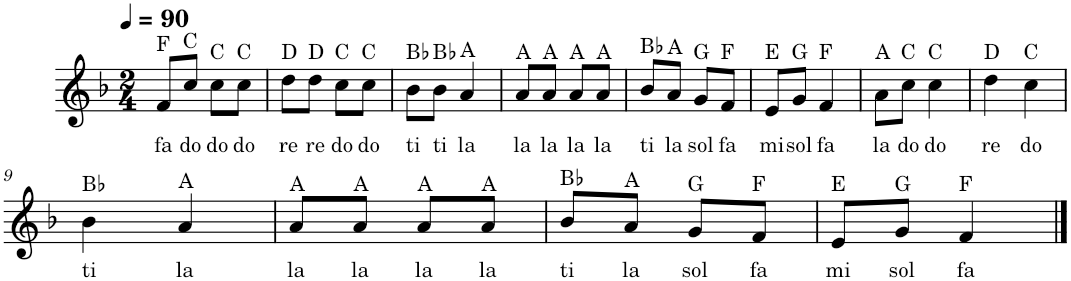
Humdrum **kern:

**kern	**text
*part1	*part1
*staff1	*staff1
*I"Piano	*
*I'Pno.	*
*clefG2	*
*k[b-]	*
*M2/4	*
*MM90	*
=1	=1
!LO:TX:a:t=F	!
!	!LO:LY:b
8f/L	fa
!LO:TX:a:t=C	!
!	!LO:LY:b
8cc/J	do
!LO:TX:a:t=C	!
!	!LO:LY:b
8cc\L	do
!LO:TX:a:t=C	!
!	!LO:LY:b
8cc\J	do
=2	=2
!LO:TX:a:t=D	!
!	!LO:LY:b
8dd\L	re
!LO:TX:a:t=D	!
!	!LO:LY:b
8dd\J	re
!LO:TX:a:t=C	!
!	!LO:LY:b
8cc\L	do
!LO:TX:a:t=C	!
!	!LO:LY:b
8cc\J	do
=3	=3
!LO:TX:a:t=B♭	!
!	!LO:LY:b
8b-\L	ti
!LO:TX:a:t=B♭	!
!	!LO:LY:b
8b-\J	ti
!LO:TX:a:t=A	!
!	!LO:LY:b
4a/	la
=4	=4
!LO:TX:a:t=A	!
!	!LO:LY:b
8a/L	la
!LO:TX:a:t=A	!
!	!LO:LY:b
8a/J	la
!LO:TX:a:t=A	!
!	!LO:LY:b
8a/L	la
!LO:TX:a:t=A	!
!	!LO:LY:b
8a/J	la
=5	=5
!LO:TX:a:t=B♭	!
!	!LO:LY:b
8b-/L	ti
!LO:TX:a:t=A	!
!	!LO:LY:b
8a/J	la
!LO:TX:a:t=G	!
!	!LO:LY:b
8g/L	sol
!LO:TX:a:t=F	!
!	!LO:LY:b
8f/J	fa
=6	=6
!LO:TX:a:t=E	!
!	!LO:LY:b
8e/L	mi
!LO:TX:a:t=G	!
!	!LO:LY:b
8g/J	sol
!LO:TX:a:t=F	!
!	!LO:LY:b
4f/	fa
=7	=7
!LO:TX:a:t=A	!
!	!LO:LY:b
8a\L	la
!LO:TX:a:t=C	!
!	!LO:LY:b
8cc\J	do
!LO:TX:a:t=C	!
!	!LO:LY:b
4cc\	do
=8	=8
!LO:TX:a:t=D	!
!	!LO:LY:b
4dd\	re
!LO:TX:a:t=C	!
!	!LO:LY:b
4cc\	do
!!LO:LB:g=z
=9	=9
!LO:TX:a:t=B♭	!
!	!LO:LY:b
4b-\	ti
!LO:TX:a:t=A	!
!	!LO:LY:b
4a/	la
=10	=10
!LO:TX:a:t=A	!
!	!LO:LY:b
8a/L	la
!LO:TX:a:t=A	!
!	!LO:LY:b
8a/J	la
!LO:TX:a:t=A	!
!	!LO:LY:b
8a/L	la
!LO:TX:a:t=A	!
!	!LO:LY:b
8a/J	la
=11	=11
!LO:TX:a:t=B♭	!
!	!LO:LY:b
8b-/L	ti
!LO:TX:a:t=A	!
!	!LO:LY:b
8a/J	la
!LO:TX:a:t=G	!
!	!LO:LY:b
8g/L	sol
!LO:TX:a:t=F	!
!	!LO:LY:b
8f/J	fa
=12	=12
!LO:TX:a:t=E	!
!	!LO:LY:b
8e/L	mi
!LO:TX:a:t=G	!
!	!LO:LY:b
8g/J	sol
!LO:TX:a:t=F	!
!	!LO:LY:b
4f/	fa
==	==
*-	*-
